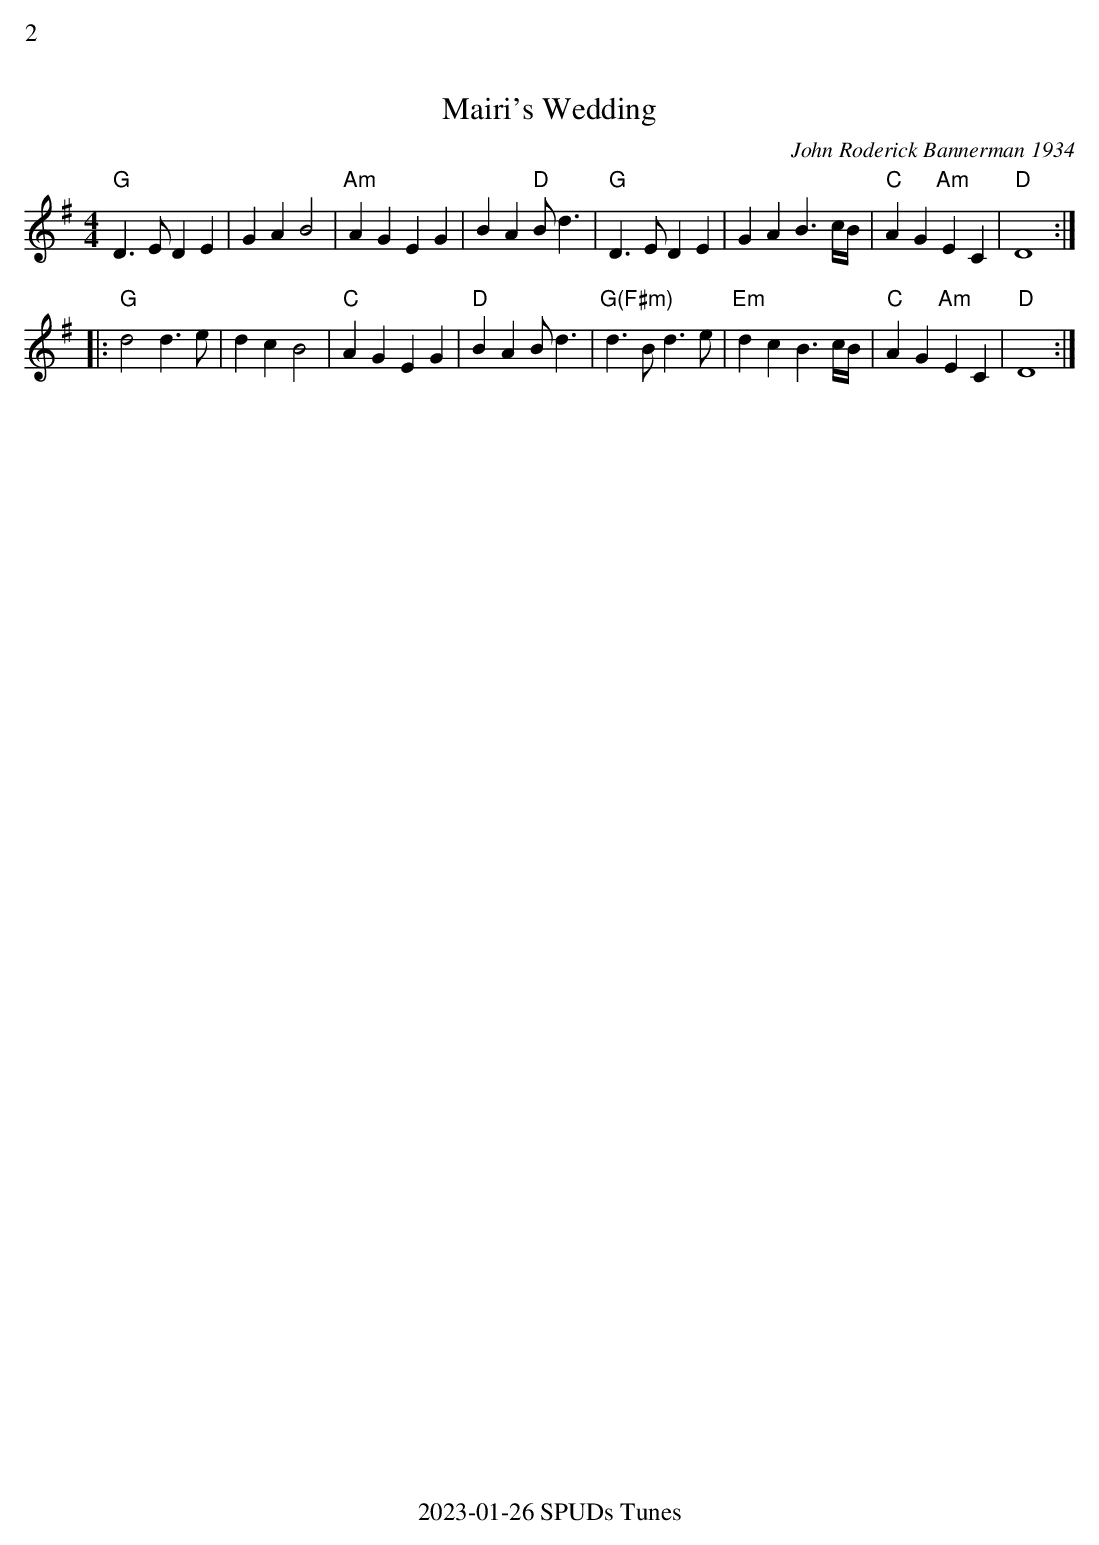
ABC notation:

X:1
%%text 2
T:Mairi's Wedding
C:John Roderick Bannerman 1934
M:4/4
L:1/8
K:G
"G"D3E D2E2|G2A2 B4|"Am"A2G2 E2G2|B2A2 "D"Bd3|\
"G"D3E D2E2|G2A2 B2>cB/|"C"A2G2 "Am"E2C2|"D"D8:|
|:"G"d4 d2>e2|d2c2 B4|"C"A2G2 E2G2|"D"B2A2 Bd3|\
"G(F#m)"d3B d2>e2|"Em"d2c2 B2>cB/|"C"A2G2 "Am"E2C2|"D"D8:|
